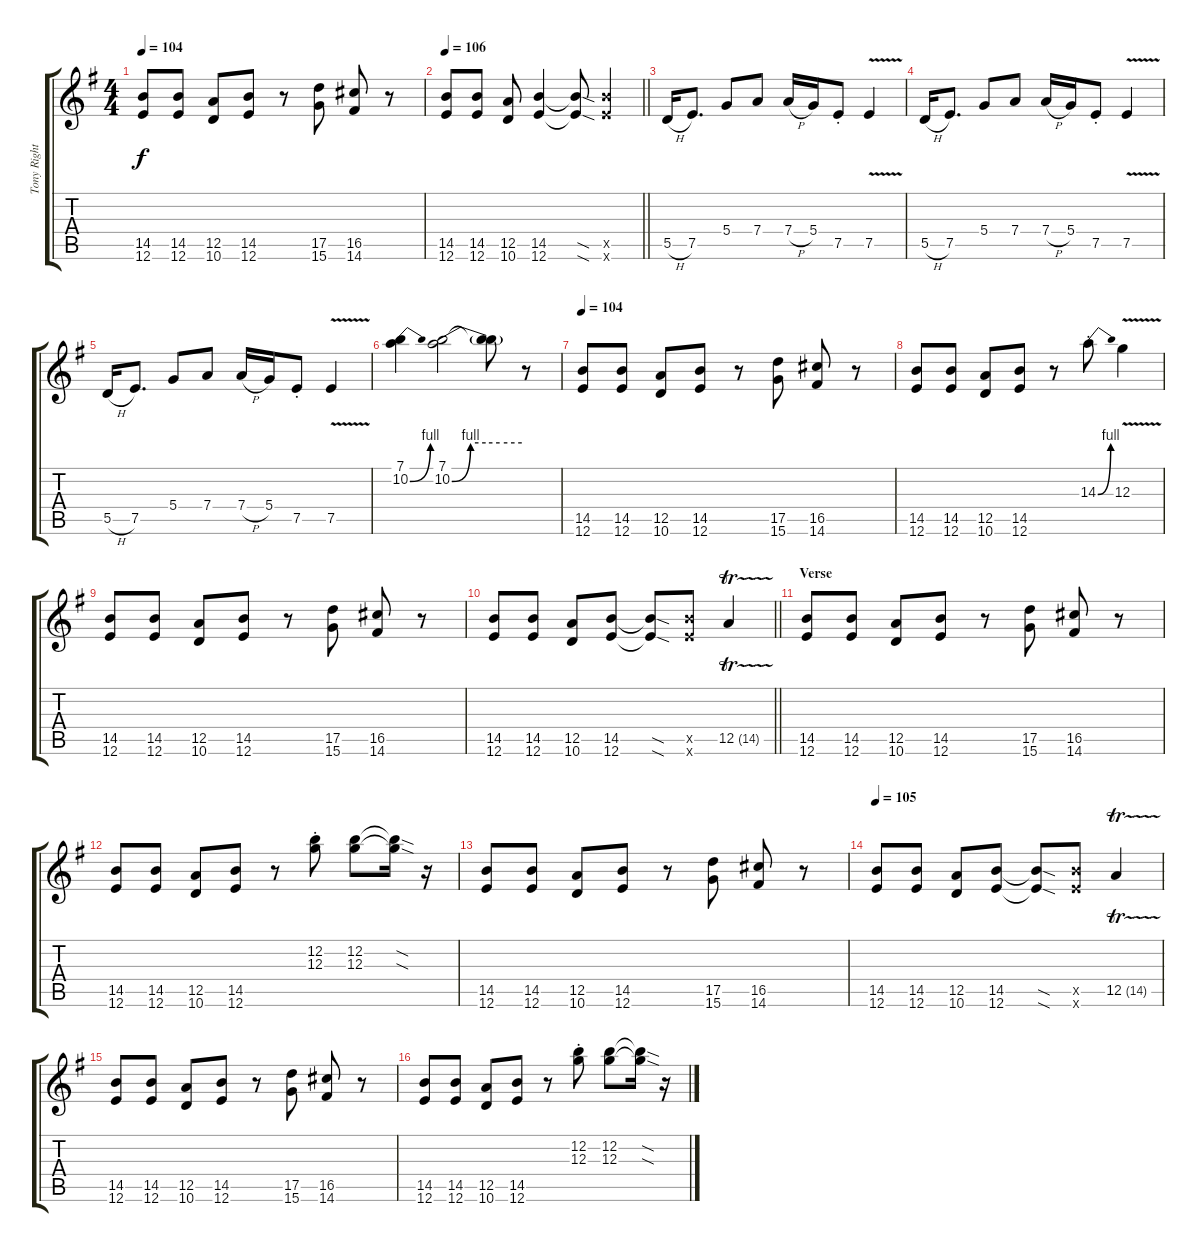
\track ("Tony Right channel" "Tony Right") {instrument overdrivenguitar}
\staff {score tabs}
\tuning (E4 B3 G3 D3 A2 E2) {hide}
\ts (4 4)
\tempo 104
\clef g2
\ks eminor
(14.5 12.6).8{dy f} (14.5 12.6).8 (12.5 10.6).8 (14.5 12.6).8 r.8 (17.5 15.6).8 (16.5 14.6).8 r.8 |
\tempo 106
\barLineRight lightlight
(14.5 12.6).8 (14.5 12.6).8 (12.5 10.6).8 (14.5 12.6).4 (14.5{sod t} 12.6{sod t}).8 (14.5{x} 12.6{x}).4 |
\section ("" "")
5.5{h}.16 7.5.8{d} 5.4.8 7.4.8 7.4{h}.16 5.4.16 7.5{st}.8 7.5{v}.4 |
5.5{h}.16 7.5.8{d} 5.4.8 7.4.8 7.4{h}.16 5.4.16 7.5{st}.8 7.5{v}.4 |
5.5{h}.16 7.5.8{d} 5.4.8 7.4.8 7.4{h}.16 5.4.16 7.5{st}.8 7.5{v}.4 |
(7.1 10.2{be (bend 0 0 60 4)}).4 (7.1 10.2{be (custom 0 0 16 4 29 4 41 4 60 4)}).2 (7.1{t} 10.2{t}).8 r.8 |
\tempo 104
(14.5 12.6).8 (14.5 12.6).8 (12.5 10.6).8 (14.5 12.6).8 r.8 (17.5 15.6).8 (16.5 14.6).8 r.8 |
(14.5 12.6).8 (14.5 12.6).8 (12.5 10.6).8 (14.5 12.6).8 r.8 14.3{be (bend 0 0 60 4) st}.8 12.3{v}.4 |
(14.5 12.6).8 (14.5 12.6).8 (12.5 10.6).8 (14.5 12.6).8 r.8 (17.5 15.6).8 (16.5 14.6).8 r.8 |
\barLineRight lightlight
(14.5 12.6).8 (14.5 12.6).8 (12.5 10.6).8 (14.5 12.6).8 (14.5{sod t} 12.6{sod t}).8 (14.5{x} 12.6{x}).8 12.5{tr (14 32)}.4 |
\section ("" "Verse")
(14.5 12.6).8 (14.5 12.6).8 (12.5 10.6).8 (14.5 12.6).8 r.8 (17.5 15.6).8 (16.5 14.6).8 r.8 |
(14.5 12.6).8 (14.5 12.6).8 (12.5 10.6).8 (14.5 12.6).8 r.8 (12.2{st} 12.3{st}).8 (12.2 12.3).8 (12.2{sod t} 12.3{sod t}).16 r.16 |
(14.5 12.6).8 (14.5 12.6).8 (12.5 10.6).8 (14.5 12.6).8 r.8 (17.5 15.6).8 (16.5 14.6).8 r.8 |
\tempo 105
(14.5 12.6).8 (14.5 12.6).8 (12.5 10.6).8 (14.5 12.6).8 (14.5{sod t} 12.6{sod t}).8 (14.5{x} 12.6{x}).8 12.5{tr (14 32)}.4 |
(14.5 12.6).8 (14.5 12.6).8 (12.5 10.6).8 (14.5 12.6).8 r.8 (17.5 15.6).8 (16.5 14.6).8 r.8 |
(14.5 12.6).8 (14.5 12.6).8 (12.5 10.6).8 (14.5 12.6).8 r.8 (12.2{st} 12.3{st}).8 (12.2 12.3).8 (12.2{sod t} 12.3{sod t}).16 r.16
